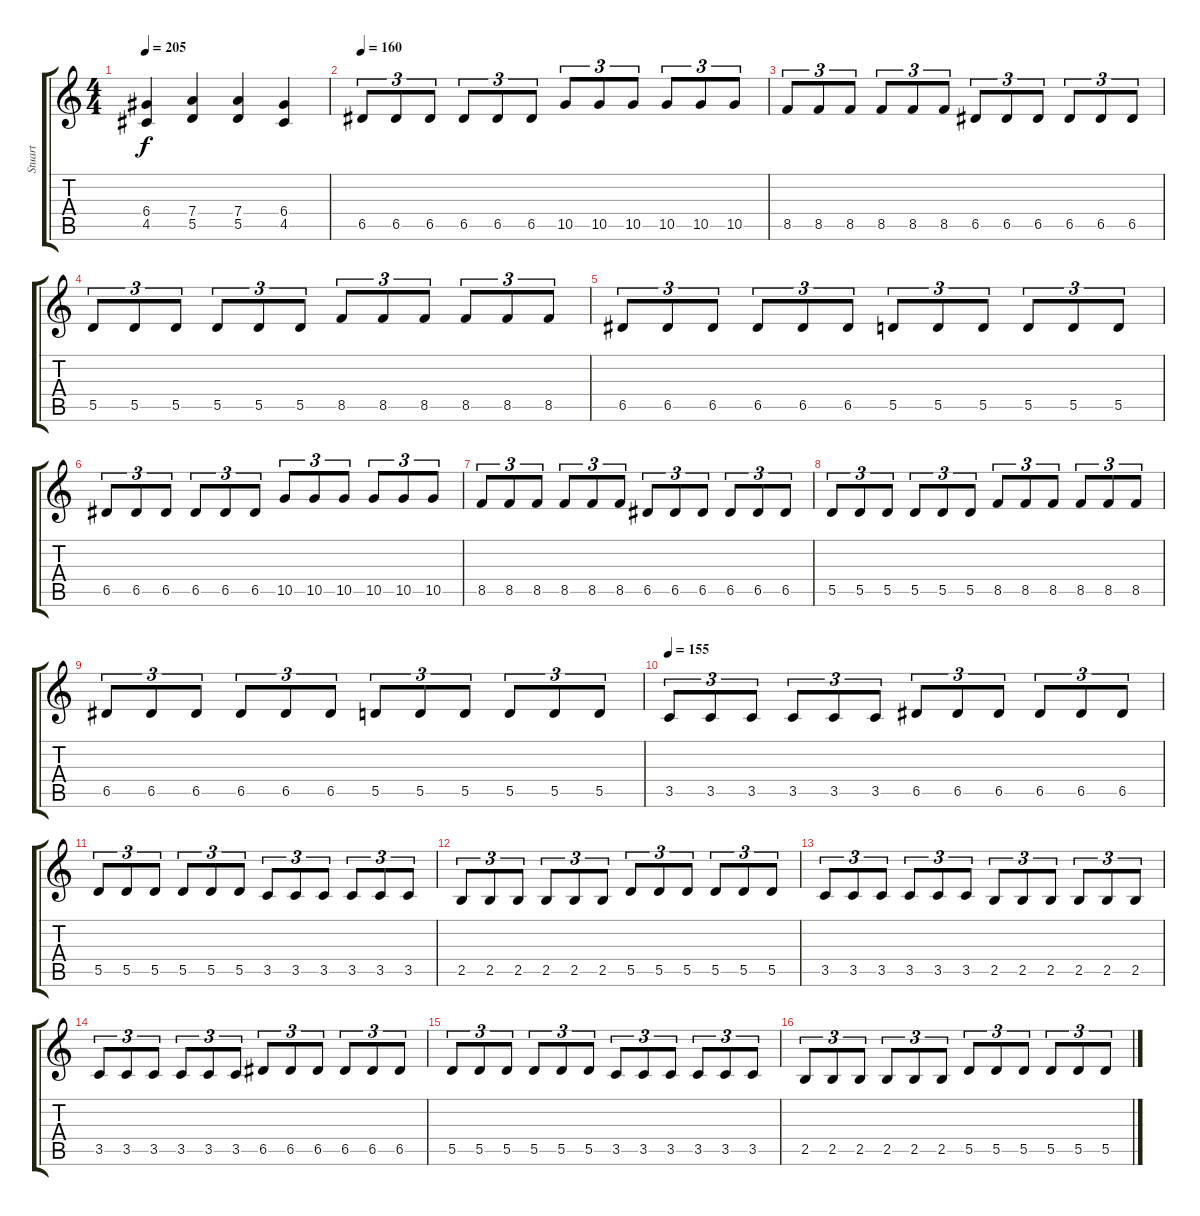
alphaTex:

\track ("Stuart" "Stuart") {instrument distortionguitar}
\staff {score tabs}
\tuning (E4 B3 G3 D3 A2 E2) {hide}
\ts (4 4)
\tempo 205
\clef g2
\ks c
(6.4 4.5).4{dy f} (7.4 5.5).4 (7.4 5.5).4 (6.4 4.5).4 |
\tempo 160
6.5.8{tu (3 2)} 6.5.8{tu (3 2)} 6.5.8{tu (3 2)} 6.5.8{tu (3 2)} 6.5.8{tu (3 2)} 6.5.8{tu (3 2)} 10.5.8{tu (3 2)} 10.5.8{tu (3 2)} 10.5.8{tu (3 2)} 10.5.8{tu (3 2)} 10.5.8{tu (3 2)} 10.5.8{tu (3 2)} |
8.5.8{tu (3 2)} 8.5.8{tu (3 2)} 8.5.8{tu (3 2)} 8.5.8{tu (3 2)} 8.5.8{tu (3 2)} 8.5.8{tu (3 2)} 6.5.8{tu (3 2)} 6.5.8{tu (3 2)} 6.5.8{tu (3 2)} 6.5.8{tu (3 2)} 6.5.8{tu (3 2)} 6.5.8{tu (3 2)} |
5.5.8{tu (3 2)} 5.5.8{tu (3 2)} 5.5.8{tu (3 2)} 5.5.8{tu (3 2)} 5.5.8{tu (3 2)} 5.5.8{tu (3 2)} 8.5.8{tu (3 2)} 8.5.8{tu (3 2)} 8.5.8{tu (3 2)} 8.5.8{tu (3 2)} 8.5.8{tu (3 2)} 8.5.8{tu (3 2)} |
6.5.8{tu (3 2)} 6.5.8{tu (3 2)} 6.5.8{tu (3 2)} 6.5.8{tu (3 2)} 6.5.8{tu (3 2)} 6.5.8{tu (3 2)} 5.5.8{tu (3 2)} 5.5.8{tu (3 2)} 5.5.8{tu (3 2)} 5.5.8{tu (3 2)} 5.5.8{tu (3 2)} 5.5.8{tu (3 2)} |
6.5.8{tu (3 2)} 6.5.8{tu (3 2)} 6.5.8{tu (3 2)} 6.5.8{tu (3 2)} 6.5.8{tu (3 2)} 6.5.8{tu (3 2)} 10.5.8{tu (3 2)} 10.5.8{tu (3 2)} 10.5.8{tu (3 2)} 10.5.8{tu (3 2)} 10.5.8{tu (3 2)} 10.5.8{tu (3 2)} |
8.5.8{tu (3 2)} 8.5.8{tu (3 2)} 8.5.8{tu (3 2)} 8.5.8{tu (3 2)} 8.5.8{tu (3 2)} 8.5.8{tu (3 2)} 6.5.8{tu (3 2)} 6.5.8{tu (3 2)} 6.5.8{tu (3 2)} 6.5.8{tu (3 2)} 6.5.8{tu (3 2)} 6.5.8{tu (3 2)} |
5.5.8{tu (3 2)} 5.5.8{tu (3 2)} 5.5.8{tu (3 2)} 5.5.8{tu (3 2)} 5.5.8{tu (3 2)} 5.5.8{tu (3 2)} 8.5.8{tu (3 2)} 8.5.8{tu (3 2)} 8.5.8{tu (3 2)} 8.5.8{tu (3 2)} 8.5.8{tu (3 2)} 8.5.8{tu (3 2)} |
6.5.8{tu (3 2)} 6.5.8{tu (3 2)} 6.5.8{tu (3 2)} 6.5.8{tu (3 2)} 6.5.8{tu (3 2)} 6.5.8{tu (3 2)} 5.5.8{tu (3 2)} 5.5.8{tu (3 2)} 5.5.8{tu (3 2)} 5.5.8{tu (3 2)} 5.5.8{tu (3 2)} 5.5.8{tu (3 2)} |
\tempo 155
3.5.8{tu (3 2)} 3.5.8{tu (3 2)} 3.5.8{tu (3 2)} 3.5.8{tu (3 2)} 3.5.8{tu (3 2)} 3.5.8{tu (3 2)} 6.5.8{tu (3 2)} 6.5.8{tu (3 2)} 6.5.8{tu (3 2)} 6.5.8{tu (3 2)} 6.5.8{tu (3 2)} 6.5.8{tu (3 2)} |
5.5.8{tu (3 2)} 5.5.8{tu (3 2)} 5.5.8{tu (3 2)} 5.5.8{tu (3 2)} 5.5.8{tu (3 2)} 5.5.8{tu (3 2)} 3.5.8{tu (3 2)} 3.5.8{tu (3 2)} 3.5.8{tu (3 2)} 3.5.8{tu (3 2)} 3.5.8{tu (3 2)} 3.5.8{tu (3 2)} |
2.5.8{tu (3 2)} 2.5.8{tu (3 2)} 2.5.8{tu (3 2)} 2.5.8{tu (3 2)} 2.5.8{tu (3 2)} 2.5.8{tu (3 2)} 5.5.8{tu (3 2)} 5.5.8{tu (3 2)} 5.5.8{tu (3 2)} 5.5.8{tu (3 2)} 5.5.8{tu (3 2)} 5.5.8{tu (3 2)} |
3.5.8{tu (3 2)} 3.5.8{tu (3 2)} 3.5.8{tu (3 2)} 3.5.8{tu (3 2)} 3.5.8{tu (3 2)} 3.5.8{tu (3 2)} 2.5.8{tu (3 2)} 2.5.8{tu (3 2)} 2.5.8{tu (3 2)} 2.5.8{tu (3 2)} 2.5.8{tu (3 2)} 2.5.8{tu (3 2)} |
3.5.8{tu (3 2)} 3.5.8{tu (3 2)} 3.5.8{tu (3 2)} 3.5.8{tu (3 2)} 3.5.8{tu (3 2)} 3.5.8{tu (3 2)} 6.5.8{tu (3 2)} 6.5.8{tu (3 2)} 6.5.8{tu (3 2)} 6.5.8{tu (3 2)} 6.5.8{tu (3 2)} 6.5.8{tu (3 2)} |
5.5.8{tu (3 2)} 5.5.8{tu (3 2)} 5.5.8{tu (3 2)} 5.5.8{tu (3 2)} 5.5.8{tu (3 2)} 5.5.8{tu (3 2)} 3.5.8{tu (3 2)} 3.5.8{tu (3 2)} 3.5.8{tu (3 2)} 3.5.8{tu (3 2)} 3.5.8{tu (3 2)} 3.5.8{tu (3 2)} |
2.5.8{tu (3 2)} 2.5.8{tu (3 2)} 2.5.8{tu (3 2)} 2.5.8{tu (3 2)} 2.5.8{tu (3 2)} 2.5.8{tu (3 2)} 5.5.8{tu (3 2)} 5.5.8{tu (3 2)} 5.5.8{tu (3 2)} 5.5.8{tu (3 2)} 5.5.8{tu (3 2)} 5.5.8{tu (3 2)}
